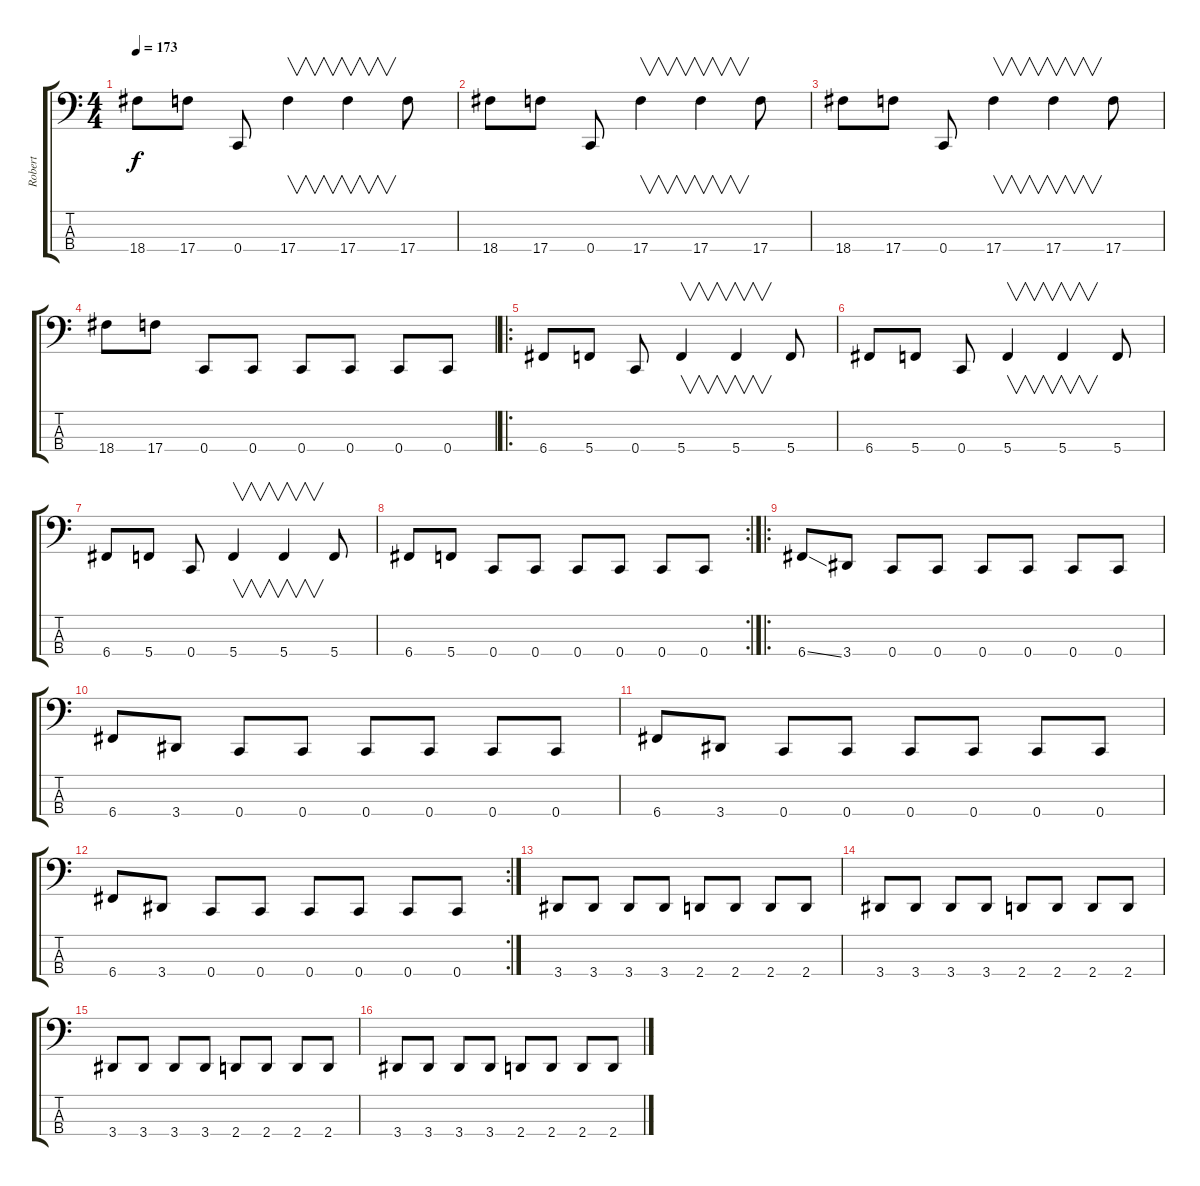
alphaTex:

\track ("Robert" "Robert") {instrument electricbassfinger}
\staff {score tabs}
\tuning (F2 C2 G1 C1) {hide}
\ts (4 4)
\tempo 173
\clef f4
\ks c
18.4.8{dy f} 17.4.8 0.4.8 17.4.4{v} 17.4.4{v} 17.4.8 |
18.4.8 17.4.8 0.4.8 17.4.4{v} 17.4.4{v} 17.4.8 |
18.4.8 17.4.8 0.4.8 17.4.4{v} 17.4.4{v} 17.4.8 |
18.4.8 17.4.8 0.4.8 0.4.8 0.4.8 0.4.8 0.4.8 0.4.8 |
\ro
6.4.8{instrument slapbass1} 5.4.8 0.4.8 5.4.4{v} 5.4.4{v} 5.4.8 |
6.4.8 5.4.8 0.4.8 5.4.4{v} 5.4.4{v} 5.4.8 |
6.4.8 5.4.8 0.4.8 5.4.4{v} 5.4.4{v} 5.4.8 |
\rc 2
6.4.8 5.4.8 0.4.8 0.4.8 0.4.8 0.4.8 0.4.8 0.4.8 |
\ro
6.4{ss}.8 3.4.8 0.4.8 0.4.8 0.4.8 0.4.8 0.4.8 0.4.8 |
6.4.8 3.4.8 0.4.8 0.4.8 0.4.8 0.4.8 0.4.8 0.4.8 |
6.4.8 3.4.8 0.4.8 0.4.8 0.4.8 0.4.8 0.4.8 0.4.8 |
\rc 2
6.4.8 3.4.8 0.4.8 0.4.8 0.4.8 0.4.8 0.4.8 0.4.8 |
3.4.8{instrument electricbassfinger} 3.4.8 3.4.8 3.4.8 2.4.8 2.4.8 2.4.8 2.4.8 |
3.4.8 3.4.8 3.4.8 3.4.8 2.4.8 2.4.8 2.4.8 2.4.8 |
3.4.8 3.4.8 3.4.8 3.4.8 2.4.8 2.4.8 2.4.8 2.4.8 |
3.4.8 3.4.8 3.4.8 3.4.8 2.4.8 2.4.8 2.4.8 2.4.8
